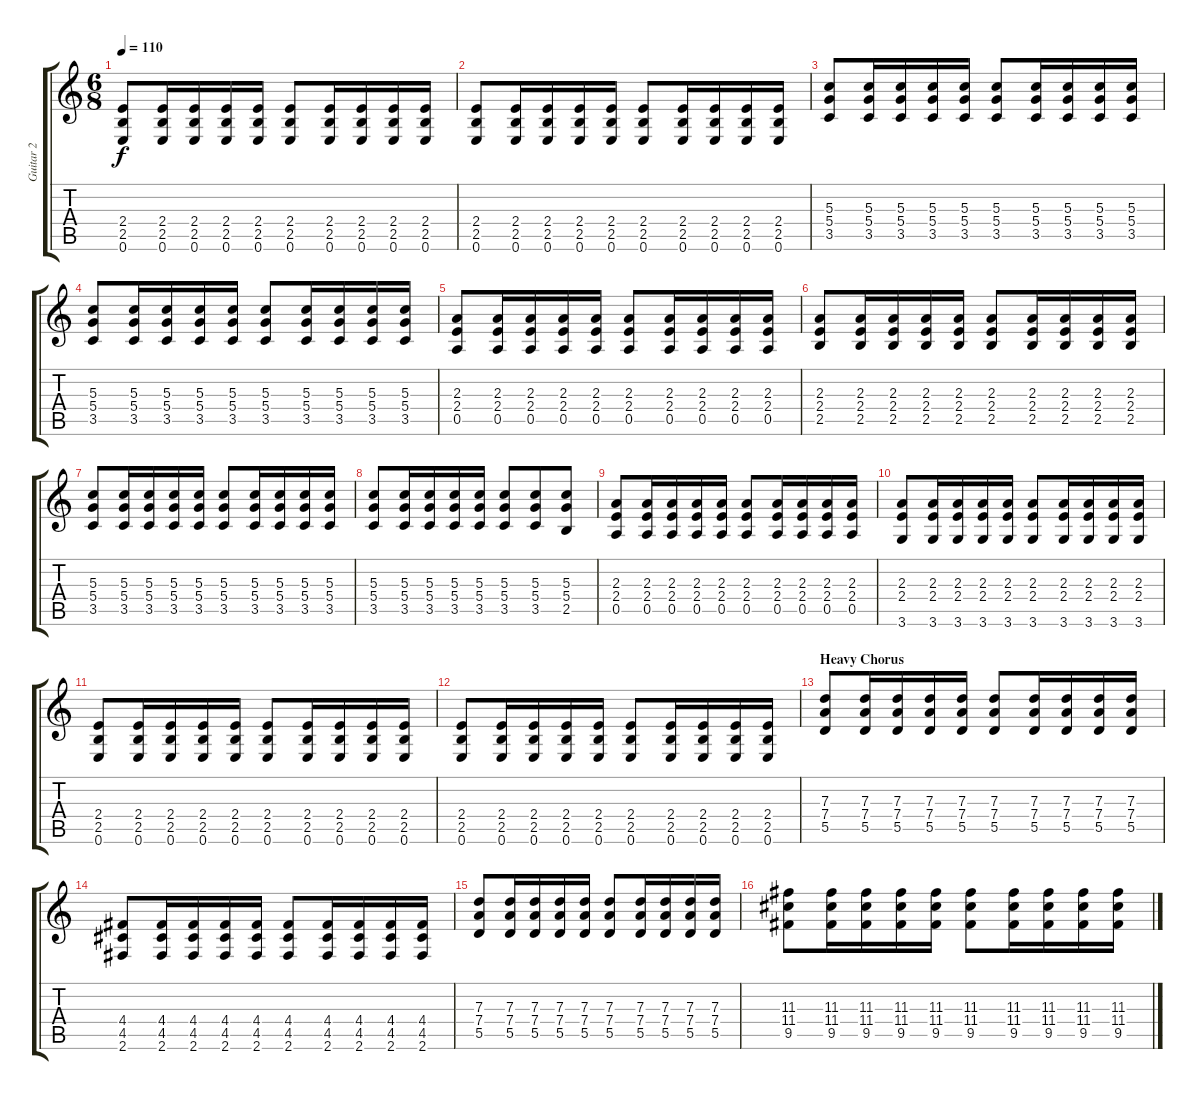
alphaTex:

\track ("Guitar 2" "Guitar 2") {instrument acousticguitarnylon}
\staff {score tabs}
\tuning (E4 B3 G3 D3 A2 E2) {hide}
\ts (6 8)
\tempo 110
\clef g2
\ks c
(2.4 2.5 0.6).8{dy f} (2.4 2.5 0.6).16 (2.4 2.5 0.6).16 (2.4 2.5 0.6).16 (2.4 2.5 0.6).16 (2.4 2.5 0.6).8 (2.4 2.5 0.6).16 (2.4 2.5 0.6).16 (2.4 2.5 0.6).16 (2.4 2.5 0.6).16 |
(2.4 2.5 0.6).8 (2.4 2.5 0.6).16 (2.4 2.5 0.6).16 (2.4 2.5 0.6).16 (2.4 2.5 0.6).16 (2.4 2.5 0.6).8 (2.4 2.5 0.6).16 (2.4 2.5 0.6).16 (2.4 2.5 0.6).16 (2.4 2.5 0.6).16 |
(5.3 5.4 3.5).8 (5.3 5.4 3.5).16 (5.3 5.4 3.5).16 (5.3 5.4 3.5).16 (5.3 5.4 3.5).16 (5.3 5.4 3.5).8 (5.3 5.4 3.5).16 (5.3 5.4 3.5).16 (5.3 5.4 3.5).16 (5.3 5.4 3.5).16 |
(5.3 5.4 3.5).8 (5.3 5.4 3.5).16 (5.3 5.4 3.5).16 (5.3 5.4 3.5).16 (5.3 5.4 3.5).16 (5.3 5.4 3.5).8 (5.3 5.4 3.5).16 (5.3 5.4 3.5).16 (5.3 5.4 3.5).16 (5.3 5.4 3.5).16 |
(2.3 2.4 0.5).8 (2.3 2.4 0.5).16 (2.3 2.4 0.5).16 (2.3 2.4 0.5).16 (2.3 2.4 0.5).16 (2.3 2.4 0.5).8 (2.3 2.4 0.5).16 (2.3 2.4 0.5).16 (2.3 2.4 0.5).16 (2.3 2.4 0.5).16 |
(2.3 2.4 2.5).8 (2.3 2.4 2.5).16 (2.3 2.4 2.5).16 (2.3 2.4 2.5).16 (2.3 2.4 2.5).16 (2.3 2.4 2.5).8 (2.3 2.4 2.5).16 (2.3 2.4 2.5).16 (2.3 2.4 2.5).16 (2.3 2.4 2.5).16 |
(5.3 5.4 3.5).8 (5.3 5.4 3.5).16 (5.3 5.4 3.5).16 (5.3 5.4 3.5).16 (5.3 5.4 3.5).16 (5.3 5.4 3.5).8 (5.3 5.4 3.5).16 (5.3 5.4 3.5).16 (5.3 5.4 3.5).16 (5.3 5.4 3.5).16 |
(5.3 5.4 3.5).8 (5.3 5.4 3.5).16 (5.3 5.4 3.5).16 (5.3 5.4 3.5).16 (5.3 5.4 3.5).16 (5.3 5.4 3.5).8 (5.3 5.4 3.5).8 (5.3 5.4 2.5).8 |
(2.3 2.4 0.5).8 (2.3 2.4 0.5).16 (2.3 2.4 0.5).16 (2.3 2.4 0.5).16 (2.3 2.4 0.5).16 (2.3 2.4 0.5).8 (2.3 2.4 0.5).16 (2.3 2.4 0.5).16 (2.3 2.4 0.5).16 (2.3 2.4 0.5).16 |
(2.3 2.4 3.6).8 (2.3 2.4 3.6).16 (2.3 2.4 3.6).16 (2.3 2.4 3.6).16 (2.3 2.4 3.6).16 (2.3 2.4 3.6).8 (2.3 2.4 3.6).16 (2.3 2.4 3.6).16 (2.3 2.4 3.6).16 (2.3 2.4 3.6).16 |
(2.4 2.5 0.6).8 (2.4 2.5 0.6).16 (2.4 2.5 0.6).16 (2.4 2.5 0.6).16 (2.4 2.5 0.6).16 (2.4 2.5 0.6).8 (2.4 2.5 0.6).16 (2.4 2.5 0.6).16 (2.4 2.5 0.6).16 (2.4 2.5 0.6).16 |
(2.4 2.5 0.6).8 (2.4 2.5 0.6).16 (2.4 2.5 0.6).16 (2.4 2.5 0.6).16 (2.4 2.5 0.6).16 (2.4 2.5 0.6).8 (2.4 2.5 0.6).16 (2.4 2.5 0.6).16 (2.4 2.5 0.6).16 (2.4 2.5 0.6).16 |
\section ("" "Heavy Chorus")
(7.3 7.4 5.5).8 (7.3 7.4 5.5).16 (7.3 7.4 5.5).16 (7.3 7.4 5.5).16 (7.3 7.4 5.5).16 (7.3 7.4 5.5).8 (7.3 7.4 5.5).16 (7.3 7.4 5.5).16 (7.3 7.4 5.5).16 (7.3 7.4 5.5).16 |
(4.4 4.5 2.6).8 (4.4 4.5 2.6).16 (4.4 4.5 2.6).16 (4.4 4.5 2.6).16 (4.4 4.5 2.6).16 (4.4 4.5 2.6).8 (4.4 4.5 2.6).16 (4.4 4.5 2.6).16 (4.4 4.5 2.6).16 (4.4 4.5 2.6).16 |
(7.3 7.4 5.5).8 (7.3 7.4 5.5).16 (7.3 7.4 5.5).16 (7.3 7.4 5.5).16 (7.3 7.4 5.5).16 (7.3 7.4 5.5).8 (7.3 7.4 5.5).16 (7.3 7.4 5.5).16 (7.3 7.4 5.5).16 (7.3 7.4 5.5).16 |
(11.3 11.4 9.5).8 (11.3 11.4 9.5).16 (11.3 11.4 9.5).16 (11.3 11.4 9.5).16 (11.3 11.4 9.5).16 (11.3 11.4 9.5).8 (11.3 11.4 9.5).16 (11.3 11.4 9.5).16 (11.3 11.4 9.5).16 (11.3 11.4 9.5).16
